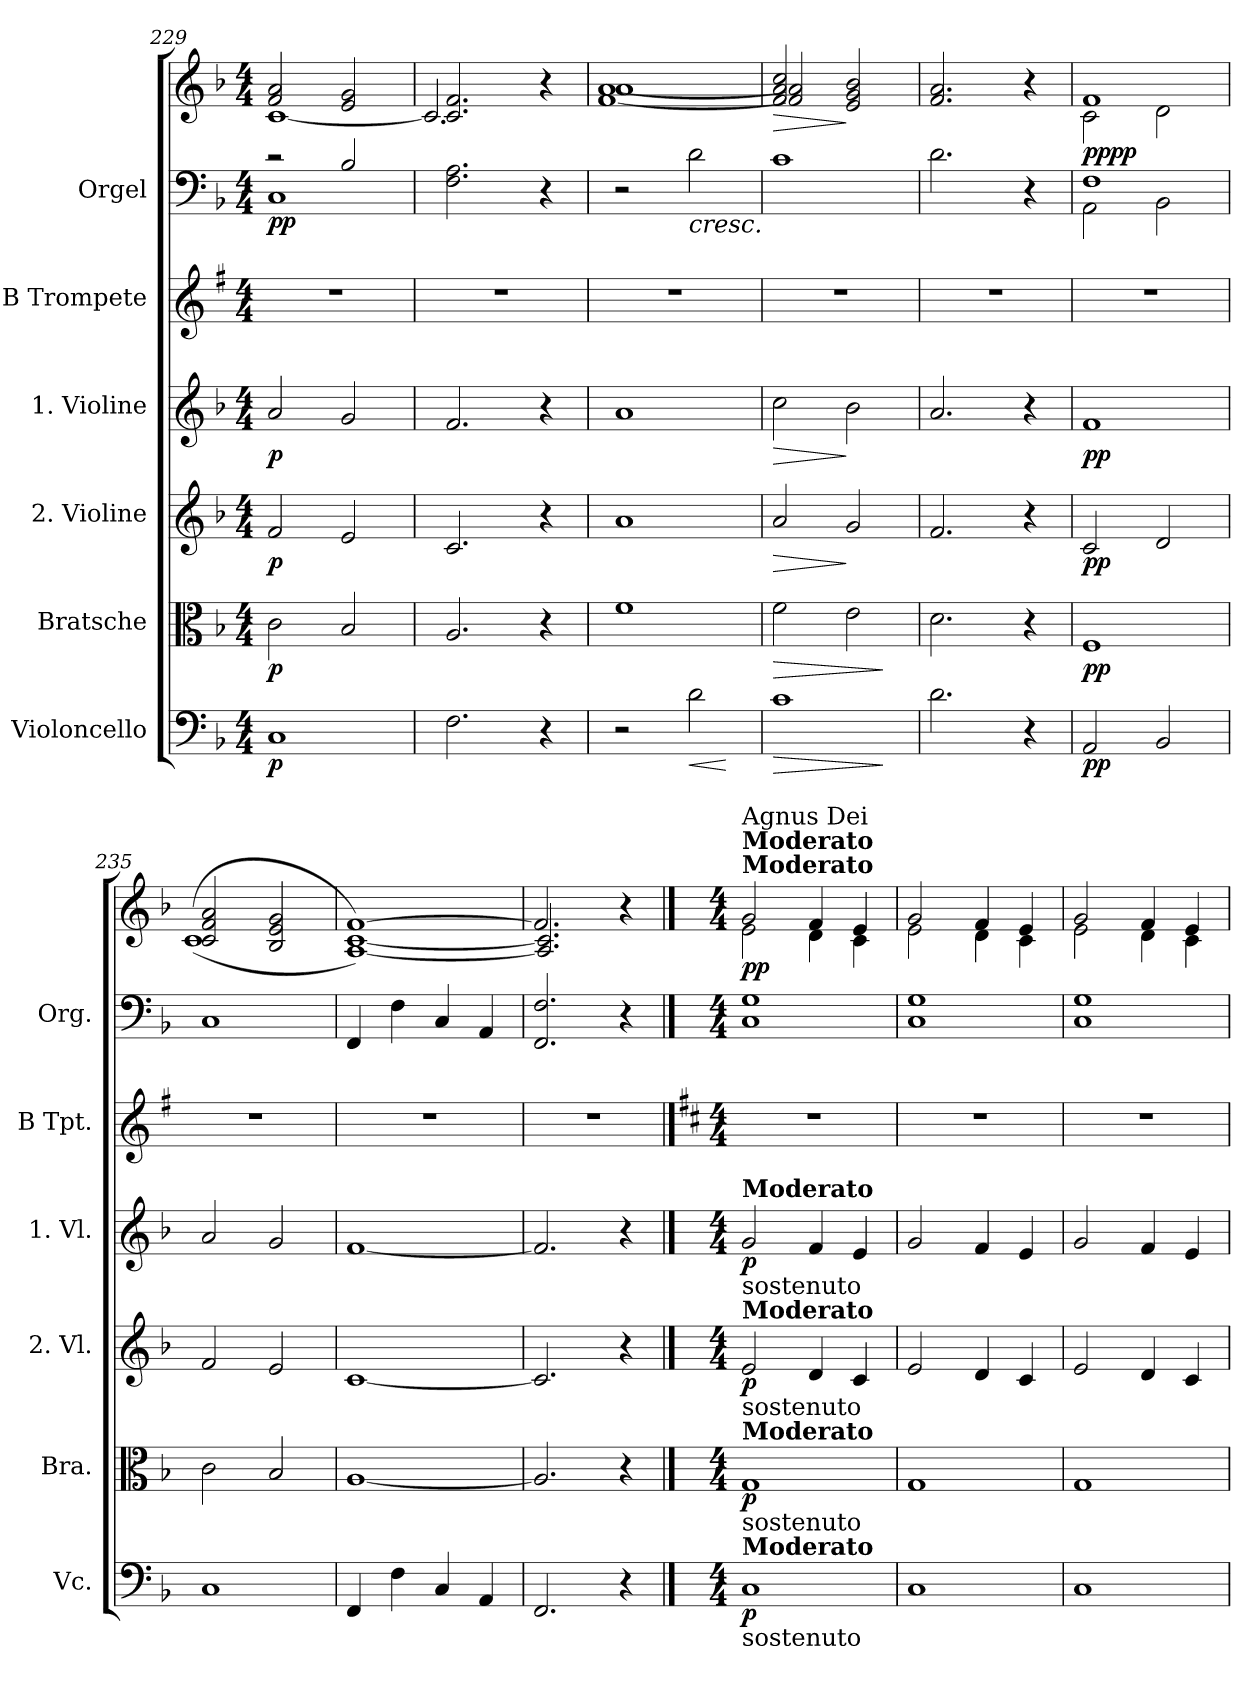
**kern	**dynam	**kern	**dynam	**kern	**dynam	**kern	**dynam	**kern	**kern	**kern	**dynam
*part6	*part6	*part5	*part5	*part4	*part4	*part3	*part3	*part2	*part1	*part1	*part1
*staff7	*staff7	*staff6	*staff6	*staff5	*staff5	*staff4	*staff4	*staff3	*staff2	*staff1	*staff1/2
*I"Violoncello	*	*I"Bratsche	*	*I"2. Violine	*	*I"1. Violine	*	*I"B Trompete	*I"Orgel	*	*
*I'Vc.	*	*I'Bra.	*	*I'2. Vl.	*	*I'1. Vl.	*	*I'B Tpt.	*I'Org.	*	*
*clefF4	*	*clefC3	*	*clefG2	*	*clefG2	*	*clefG2	*clefF4	*clefG2	*
*	*	*	*	*	*	*	*	*ITrd1c2	*	*	*
*k[b-]	*	*k[b-]	*	*k[b-]	*	*k[b-]	*	*k[b-]	*k[b-]	*k[b-]	*
*M4/4	*	*M4/4	*	*M4/4	*	*M4/4	*	*M4/4	*M4/4	*M4/4	*
=229	=229	=229	=229	=229	=229	=229	=229	=229	=229	=229	=229
*	*	*	*	*	*	*	*	*	*^	*^	*
!	!LO:DY:b	!	!LO:DY:b	!	!LO:DY:b	!	!LO:DY:b	!	!	!	!	!	!LO:DY:b=2
!	!	!	!	!	!	!	!	!	!	!	!	!	!LO:DY:n=1:b=2
1C	p	2c\	p	2f/	p	2a/	p	1r	2r	1C	2f/ 2a/	[1c	p p
.	.	2B-/	.	2e/	.	2g/	.	.	2B-/	.	2e/ 2g/	.	.
*	*	*	*	*	*	*	*	*	*v	*v	*	*	*
=230	=230	=230	=230	=230	=230	=230	=230	=230	=230	=230	=230	=230
2.F\	.	2.A/	.	2.c/	.	2.f/	.	1r	2.F\ 2.A\	2.c/ 2.f/	2.c/]	.
4r	.	4r	.	4r	.	4r	.	.	4r	4r	4ryy	.
=231	=231	=231	=231	=231	=231	=231	=231	=231	=231	=231	=231	=231
2r	.	1f	.	1a	.	1a	.	1r	2r	1a	[1f [1a	.
!	!LO:HP:b	!	!	!	!	!	!	!	!	!	!	!LO:HP:b=2
2d\	<	.	.	.	.	.	.	.	2d\	.	.	<
*	*	*	*	*	*	*	*	*	*	*v	*v	*
.	[	.	.	.	.	.	.	.	.	.	.
=232	=232	=232	=232	=232	=232	=232	=232	=232	=232	=232	=232
!	!LO:HP:b	!	!LO:HP:b	!	!LO:HP:b	!	!LO:HP:b	!	!	!	!LO:HP:b
!	!	!	!	!	!	!	!	!	!	!	!LO:HP:n=1:b
*	*	*	*	*	*	*	*	*	*	*^	*
1c	>	2f\	>	2a/	>	2cc\	>	1r	1c	2f/ 2a/ 2cc/	2f/] 2a/]	> >
.	.	2e\	.	2g/	]	2b-\	]	.	.	2e/ 2g/ 2b-/	2ryy	[ ]
*	*	*	*	*	*	*	*	*	*	*v	*v	*
.	]	.	]	.	.	.	.	.	.	.	]
!!LO:PB:g=z
=233	=233	=233	=233	=233	=233	=233	=233	=233	=233	=233	=233
2.d\	.	2.d\	.	2.f/	.	2.a/	.	1r	2.d\	2.f/ 2.a/	.
4r	.	4r	.	4r	.	4r	.	.	4r	4r	.
=234	=234	=234	=234	=234	=234	=234	=234	=234	=234	=234	=234
*	*	*	*	*	*	*	*	*	*^	*^	*
!	!LO:DY:b	!	!LO:DY:b	!	!LO:DY:b	!	!LO:DY:b	!	!	!	!	!	!LO:DY:b
!	!	!	!	!	!	!	!	!	!	!	!	!	!LO:DY:n=1:b
2AA/	pp	1F	pp	2c/	pp	1f	pp	1r	1F	2AA\	1f	2c\	pp pp
2BB-/	.	.	.	2d/	.	.	.	.	.	2BB-\	.	2d\	.
*	*	*	*	*	*	*	*	*	*v	*v	*	*	*
=235	=235	=235	=235	=235	=235	=235	=235	=235	=235	=235	=235	=235
1C	.	2c\	.	2f/	.	2a/	.	1r	1C	2c/ 2f/ 2a/	((1c	.
.	.	2B-/	.	2e/	.	2g/	.	.	.	2B-/ 2e/ 2g/	.	.
=236	=236	=236	=236	=236	=236	=236	=236	=236	=236	=236	=236	=236
4FF/	.	[1A	.	[1c	.	[1f	.	1r	4FF/	[1f	[1A [1c))	.
4F\	.	.	.	.	.	.	.	.	4F\	.	.	.
4C/	.	.	.	.	.	.	.	.	4C/	.	.	.
4AA/	.	.	.	.	.	.	.	.	4AA/	.	.	.
=237	=237	=237	=237	=237	=237	=237	=237	=237	=237	=237	=237	=237
2.FF/	.	2.A/]	.	2.c/]	.	2.f/]	.	1r	2.FF/ 2.F/	2.f/]	2.A/] 2.c/]	.
4r	.	4r	.	4r	.	4r	.	.	4r	4r	4ryy	.
!!LO:LB:g=z	!!
==238	==238	==238	==238	==238	==238	==238	==238	==238	==238	==238	==238	==238
*k[]	*	*k[]	*	*k[]	*	*k[]	*	*k[]	*k[]	*k[]	*	*
*M4/4	*	*M4/4	*	*M4/4	*	*M4/4	*	*M4/4	*M4/4	*M4/4	*	*
*	*	*	*	*	*	*	*	*	*^	*	*	*
!	!	!	!	!	!	!	!	!	!	!	!LO:TX:a:B:t=Moderato	!	!
!	!	!	!	!	!	!	!	!	!	!	!LO:TX:a:B:t=Moderato	!	!
!	!	!	!	!	!	!	!	!	!	!	!LO:TX:a:t=Agnus Dei	!	!
!	!	!	!	!	!	!LO:TX:b:t=sostenuto	!	!	!	!	!	!	!
!	!	!	!	!	!	!LO:TX:a:B:t=Moderato	!	!	!	!	!	!	!
!	!	!	!	!LO:TX:b:t=sostenuto	!	!	!	!	!	!	!	!	!
!	!	!	!	!LO:TX:a:B:t=Moderato	!	!	!	!	!	!	!	!	!
!	!	!LO:TX:b:t=sostenuto	!	!	!	!	!	!	!	!	!	!	!
!	!	!LO:TX:a:B:t=Moderato	!	!	!	!	!	!	!	!	!	!	!
!LO:TX:b:t=sostenuto	!	!	!	!	!	!	!	!	!	!	!	!	!
!LO:TX:a:B:t=Moderato	!	!	!	!	!	!	!	!	!	!	!	!	!
!	!LO:DY:b	!	!LO:DY:b	!	!LO:DY:b	!	!LO:DY:b	!	!	!	!	!	!LO:DY:b
!	!	!	!	!	!	!	!	!	!	!	!	!	!LO:DY:n=1:b
1C	p	1G	p	2e/	p	2g/	p	1r	1G	1C	2g/	2e\	p p
.	.	.	.	4d/	.	4f/	.	.	.	.	4f/	4d\	.
.	.	.	.	4c/	.	4e/	.	.	.	.	4e/	4c\	.
=239	=239	=239	=239	=239	=239	=239	=239	=239	=239	=239	=239	=239	=239
1C	.	1G	.	2e/	.	2g/	.	1r	1G	1C	2g/	2e\	.
.	.	.	.	4d/	.	4f/	.	.	.	.	4f/	4d\	.
.	.	.	.	4c/	.	4e/	.	.	.	.	4e/	4c\	.
=240	=240	=240	=240	=240	=240	=240	=240	=240	=240	=240	=240	=240	=240
1C	.	1G	.	2e/	.	2g/	.	1r	1G	1C	2g/	2e\	.
.	.	.	.	4d/	.	4f/	.	.	.	.	4f/	4d\	.
.	.	.	.	4c/	.	4e/	.	.	.	.	4e/	4c\	.
*	*	*	*	*	*	*	*	*	*v	*v	*	*	*
*	*	*	*	*	*	*	*	*	*	*v	*v	*
=	=	=	=	=	=	=	=	=	=	=	=
*-	*-	*-	*-	*-	*-	*-	*-	*-	*-	*-	*-
